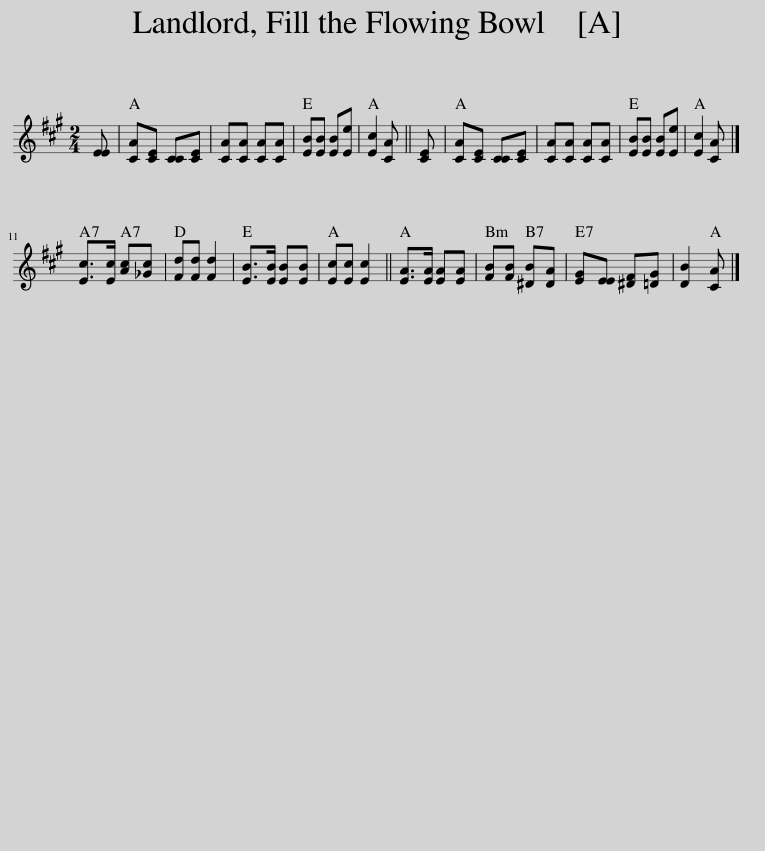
X:1
L:1/8
M:2/4
I:linebreak $
K:A
V:1 treble
V:1
 [EE] | [CA][CE] [CC][CE] | [CA][CA] [CA][CA] | [EB][EB] [EB][Ee] | [Ec]2 [CA] || %5
 [CE] | [CA][CE] [CC][CE] | [CA][CA] [CA][CA] | [EB][EB] [EB][Ee] | [Ec]2 [CA] |]$ %10
 [Ec]>[Ec] [Ac][_Gc] | [Fd][Fd] [Fd]2 | [EB]>[EB] [EB][EB] | [Ec][Ec] [Ec]2 || [EA]>[EA] [EA][EA] | %15
 [FB][FB] [^DB][DA] | [EG][EE] [^DF][=DG] | [DB]2 [CA] |] %18
